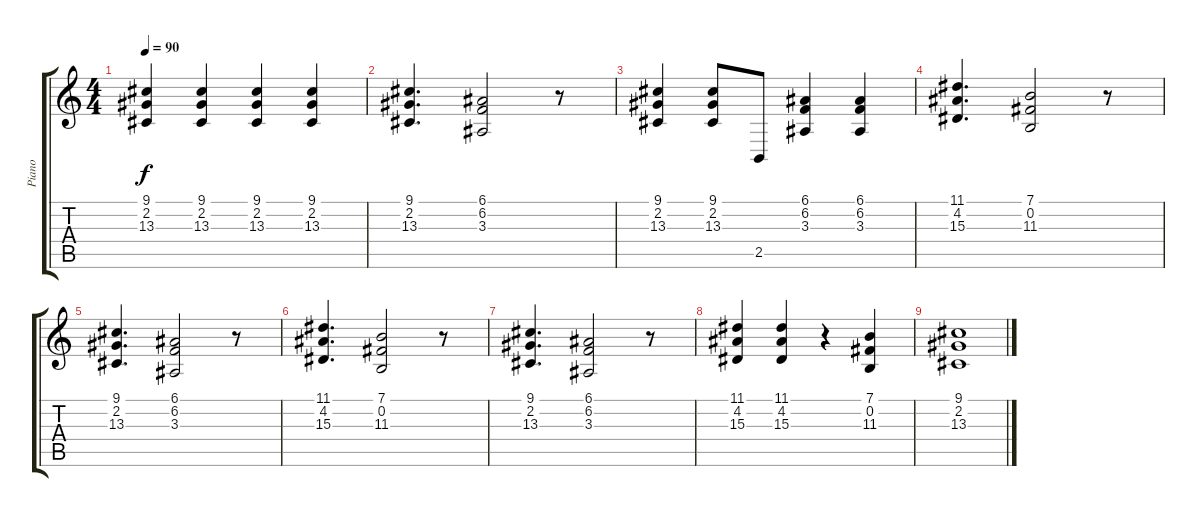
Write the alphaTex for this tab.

\track ("Piano" "Piano") {instrument acousticgrandpiano}
\staff {score tabs}
\tuning (E4 B3 G3 D3 A2 E2) {hide}
\ts (4 4)
\tempo 90
\clef g2
\ks c
(9.1 2.2 13.3).4{dy f} (9.1 2.2 13.3).4 (9.1 2.2 13.3).4 (9.1 2.2 13.3).4 |
(9.1 2.2 13.3).4{d} (6.1 6.2 3.3).2 r.8 |
(9.1 2.2 13.3).4 (9.1 2.2 13.3).8 2.5.8 (6.1 6.2 3.3).4 (6.1 6.2 3.3).4 |
(11.1 4.2 15.3).4{d} (7.1 0.2 11.3).2 r.8 |
(9.1 2.2 13.3).4{d} (6.1 6.2 3.3).2 r.8 |
(11.1 4.2 15.3).4{d} (7.1 0.2 11.3).2 r.8 |
(9.1 2.2 13.3).4{d} (6.1 6.2 3.3).2 r.8 |
(11.1 4.2 15.3).4 (11.1 4.2 15.3).4 r.4 (7.1 0.2 11.3).4 |
(9.1 2.2 13.3).1
